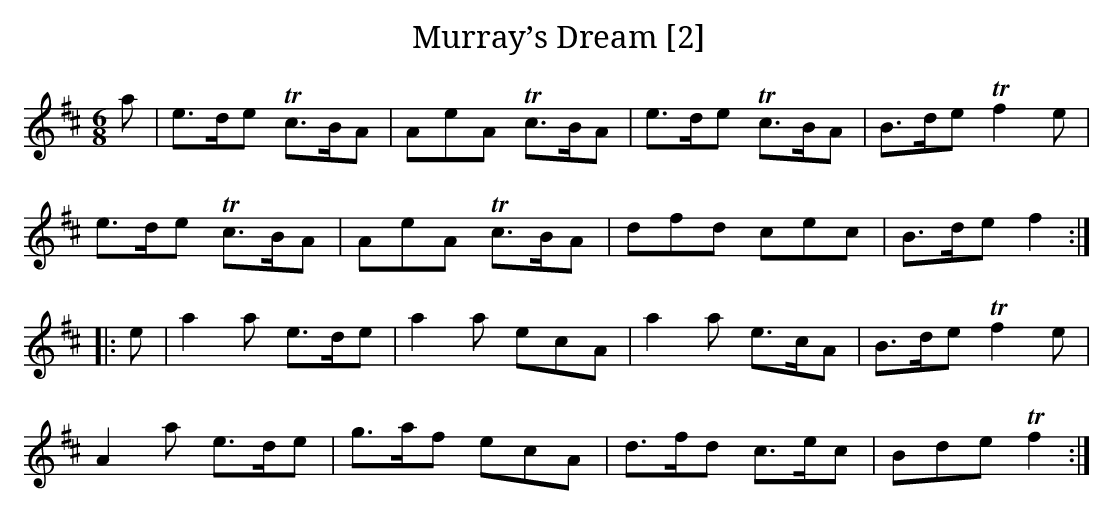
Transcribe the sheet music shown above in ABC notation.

X:1
T:Murray’s Dream [2]
M:6/8
L:1/8
K:Amix
a|e>de Tc>BA|AeA Tc>BA|e>de Tc>BA|B>de Tf2e|
e>de Tc>BA|AeA Tc>BA|dfd cec|B>de f2:|
|:e|a2a e>de|a2a ecA|a2a e>cA|B>de Tf2e|
A2a e>de|g>af ecA|d>fd c>ec|Bde Tf2:|]
